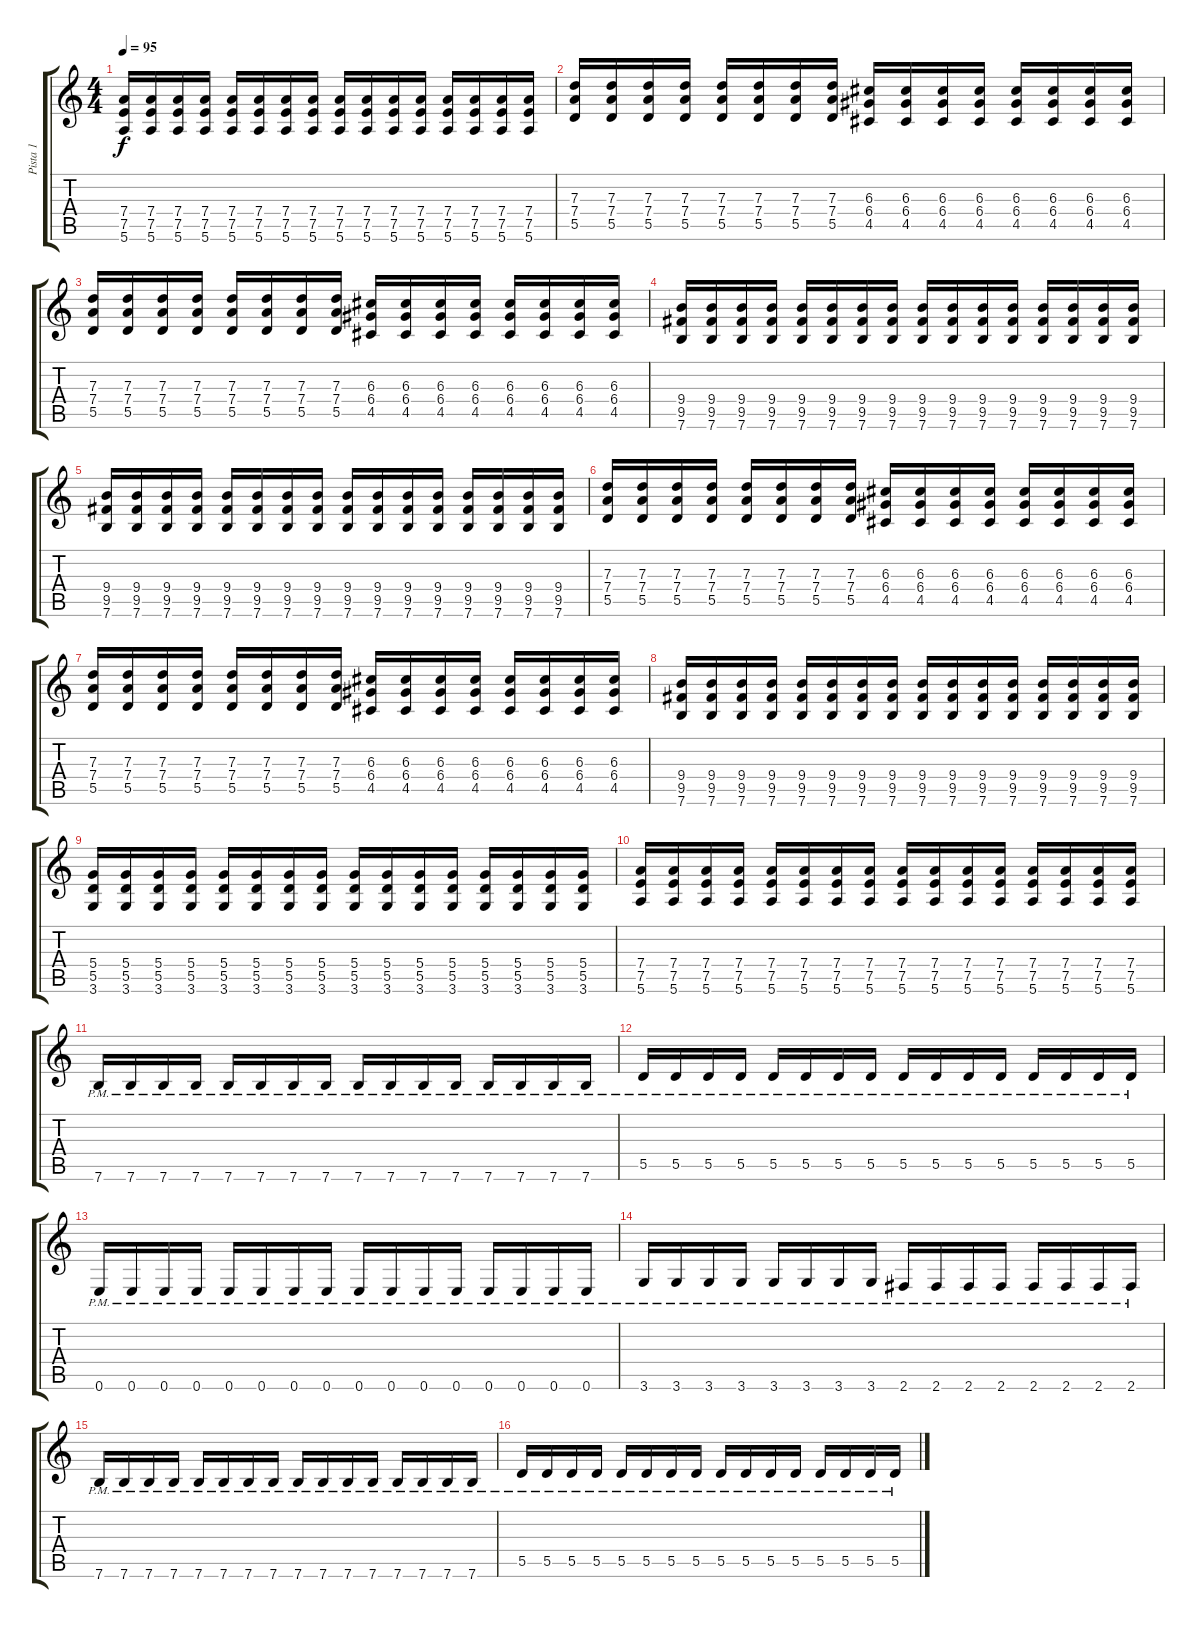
\track ("Pista 1" "Pista 1") {instrument distortionguitar}
\staff {score tabs}
\tuning (E4 B3 G3 D3 A2 E2) {hide}
\ts (4 4)
\tempo 95
\clef g2
\ks c
(7.4 7.5 5.6).16{dy f} (7.4 7.5 5.6).16 (7.4 7.5 5.6).16 (7.4 7.5 5.6).16 (7.4 7.5 5.6).16 (7.4 7.5 5.6).16 (7.4 7.5 5.6).16 (7.4 7.5 5.6).16 (7.4 7.5 5.6).16 (7.4 7.5 5.6).16 (7.4 7.5 5.6).16 (7.4 7.5 5.6).16 (7.4 7.5 5.6).16 (7.4 7.5 5.6).16 (7.4 7.5 5.6).16 (7.4 7.5 5.6).16 |
(7.3 7.4 5.5).16 (7.3 7.4 5.5).16 (7.3 7.4 5.5).16 (7.3 7.4 5.5).16 (7.3 7.4 5.5).16 (7.3 7.4 5.5).16 (7.3 7.4 5.5).16 (7.3 7.4 5.5).16 (6.3 6.4 4.5).16 (6.3 6.4 4.5).16 (6.3 6.4 4.5).16 (6.3 6.4 4.5).16 (6.3 6.4 4.5).16 (6.3 6.4 4.5).16 (6.3 6.4 4.5).16 (6.3 6.4 4.5).16 |
(7.3 7.4 5.5).16 (7.3 7.4 5.5).16 (7.3 7.4 5.5).16 (7.3 7.4 5.5).16 (7.3 7.4 5.5).16 (7.3 7.4 5.5).16 (7.3 7.4 5.5).16 (7.3 7.4 5.5).16 (6.3 6.4 4.5).16 (6.3 6.4 4.5).16 (6.3 6.4 4.5).16 (6.3 6.4 4.5).16 (6.3 6.4 4.5).16 (6.3 6.4 4.5).16 (6.3 6.4 4.5).16 (6.3 6.4 4.5).16 |
(9.4 9.5 7.6).16 (9.4 9.5 7.6).16 (9.4 9.5 7.6).16 (9.4 9.5 7.6).16 (9.4 9.5 7.6).16 (9.4 9.5 7.6).16 (9.4 9.5 7.6).16 (9.4 9.5 7.6).16 (9.4 9.5 7.6).16 (9.4 9.5 7.6).16 (9.4 9.5 7.6).16 (9.4 9.5 7.6).16 (9.4 9.5 7.6).16 (9.4 9.5 7.6).16 (9.4 9.5 7.6).16 (9.4 9.5 7.6).16 |
(9.4 9.5 7.6).16 (9.4 9.5 7.6).16 (9.4 9.5 7.6).16 (9.4 9.5 7.6).16 (9.4 9.5 7.6).16 (9.4 9.5 7.6).16 (9.4 9.5 7.6).16 (9.4 9.5 7.6).16 (9.4 9.5 7.6).16 (9.4 9.5 7.6).16 (9.4 9.5 7.6).16 (9.4 9.5 7.6).16 (9.4 9.5 7.6).16 (9.4 9.5 7.6).16 (9.4 9.5 7.6).16 (9.4 9.5 7.6).16 |
(7.3 7.4 5.5).16 (7.3 7.4 5.5).16 (7.3 7.4 5.5).16 (7.3 7.4 5.5).16 (7.3 7.4 5.5).16 (7.3 7.4 5.5).16 (7.3 7.4 5.5).16 (7.3 7.4 5.5).16 (6.3 6.4 4.5).16 (6.3 6.4 4.5).16 (6.3 6.4 4.5).16 (6.3 6.4 4.5).16 (6.3 6.4 4.5).16 (6.3 6.4 4.5).16 (6.3 6.4 4.5).16 (6.3 6.4 4.5).16 |
(7.3 7.4 5.5).16 (7.3 7.4 5.5).16 (7.3 7.4 5.5).16 (7.3 7.4 5.5).16 (7.3 7.4 5.5).16 (7.3 7.4 5.5).16 (7.3 7.4 5.5).16 (7.3 7.4 5.5).16 (6.3 6.4 4.5).16 (6.3 6.4 4.5).16 (6.3 6.4 4.5).16 (6.3 6.4 4.5).16 (6.3 6.4 4.5).16 (6.3 6.4 4.5).16 (6.3 6.4 4.5).16 (6.3 6.4 4.5).16 |
(9.4 9.5 7.6).16 (9.4 9.5 7.6).16 (9.4 9.5 7.6).16 (9.4 9.5 7.6).16 (9.4 9.5 7.6).16 (9.4 9.5 7.6).16 (9.4 9.5 7.6).16 (9.4 9.5 7.6).16 (9.4 9.5 7.6).16 (9.4 9.5 7.6).16 (9.4 9.5 7.6).16 (9.4 9.5 7.6).16 (9.4 9.5 7.6).16 (9.4 9.5 7.6).16 (9.4 9.5 7.6).16 (9.4 9.5 7.6).16 |
(5.4 5.5 3.6).16 (5.4 5.5 3.6).16 (5.4 5.5 3.6).16 (5.4 5.5 3.6).16 (5.4 5.5 3.6).16 (5.4 5.5 3.6).16 (5.4 5.5 3.6).16 (5.4 5.5 3.6).16 (5.4 5.5 3.6).16 (5.4 5.5 3.6).16 (5.4 5.5 3.6).16 (5.4 5.5 3.6).16 (5.4 5.5 3.6).16 (5.4 5.5 3.6).16 (5.4 5.5 3.6).16 (5.4 5.5 3.6).16 |
(7.4 7.5 5.6).16 (7.4 7.5 5.6).16 (7.4 7.5 5.6).16 (7.4 7.5 5.6).16 (7.4 7.5 5.6).16 (7.4 7.5 5.6).16 (7.4 7.5 5.6).16 (7.4 7.5 5.6).16 (7.4 7.5 5.6).16 (7.4 7.5 5.6).16 (7.4 7.5 5.6).16 (7.4 7.5 5.6).16 (7.4 7.5 5.6).16 (7.4 7.5 5.6).16 (7.4 7.5 5.6).16 (7.4 7.5 5.6).16 |
7.6{pm}.16 7.6{pm}.16 7.6{pm}.16 7.6{pm}.16 7.6{pm}.16 7.6{pm}.16 7.6{pm}.16 7.6{pm}.16 7.6{pm}.16 7.6{pm}.16 7.6{pm}.16 7.6{pm}.16 7.6{pm}.16 7.6{pm}.16 7.6{pm}.16 7.6{pm}.16 |
5.5{pm}.16 5.5{pm}.16 5.5{pm}.16 5.5{pm}.16 5.5{pm}.16 5.5{pm}.16 5.5{pm}.16 5.5{pm}.16 5.5{pm}.16 5.5{pm}.16 5.5{pm}.16 5.5{pm}.16 5.5{pm}.16 5.5{pm}.16 5.5{pm}.16 5.5{pm}.16 |
0.6{pm}.16 0.6{pm}.16 0.6{pm}.16 0.6{pm}.16 0.6{pm}.16 0.6{pm}.16 0.6{pm}.16 0.6{pm}.16 0.6{pm}.16 0.6{pm}.16 0.6{pm}.16 0.6{pm}.16 0.6{pm}.16 0.6{pm}.16 0.6{pm}.16 0.6{pm}.16 |
3.6{pm}.16 3.6{pm}.16 3.6{pm}.16 3.6{pm}.16 3.6{pm}.16 3.6{pm}.16 3.6{pm}.16 3.6{pm}.16 2.6{pm}.16 2.6{pm}.16 2.6{pm}.16 2.6{pm}.16 2.6{pm}.16 2.6{pm}.16 2.6{pm}.16 2.6{pm}.16 |
7.6{pm}.16 7.6{pm}.16 7.6{pm}.16 7.6{pm}.16 7.6{pm}.16 7.6{pm}.16 7.6{pm}.16 7.6{pm}.16 7.6{pm}.16 7.6{pm}.16 7.6{pm}.16 7.6{pm}.16 7.6{pm}.16 7.6{pm}.16 7.6{pm}.16 7.6{pm}.16 |
5.5{pm}.16 5.5{pm}.16 5.5{pm}.16 5.5{pm}.16 5.5{pm}.16 5.5{pm}.16 5.5{pm}.16 5.5{pm}.16 5.5{pm}.16 5.5{pm}.16 5.5{pm}.16 5.5{pm}.16 5.5{pm}.16 5.5{pm}.16 5.5{pm}.16 5.5{pm}.16
